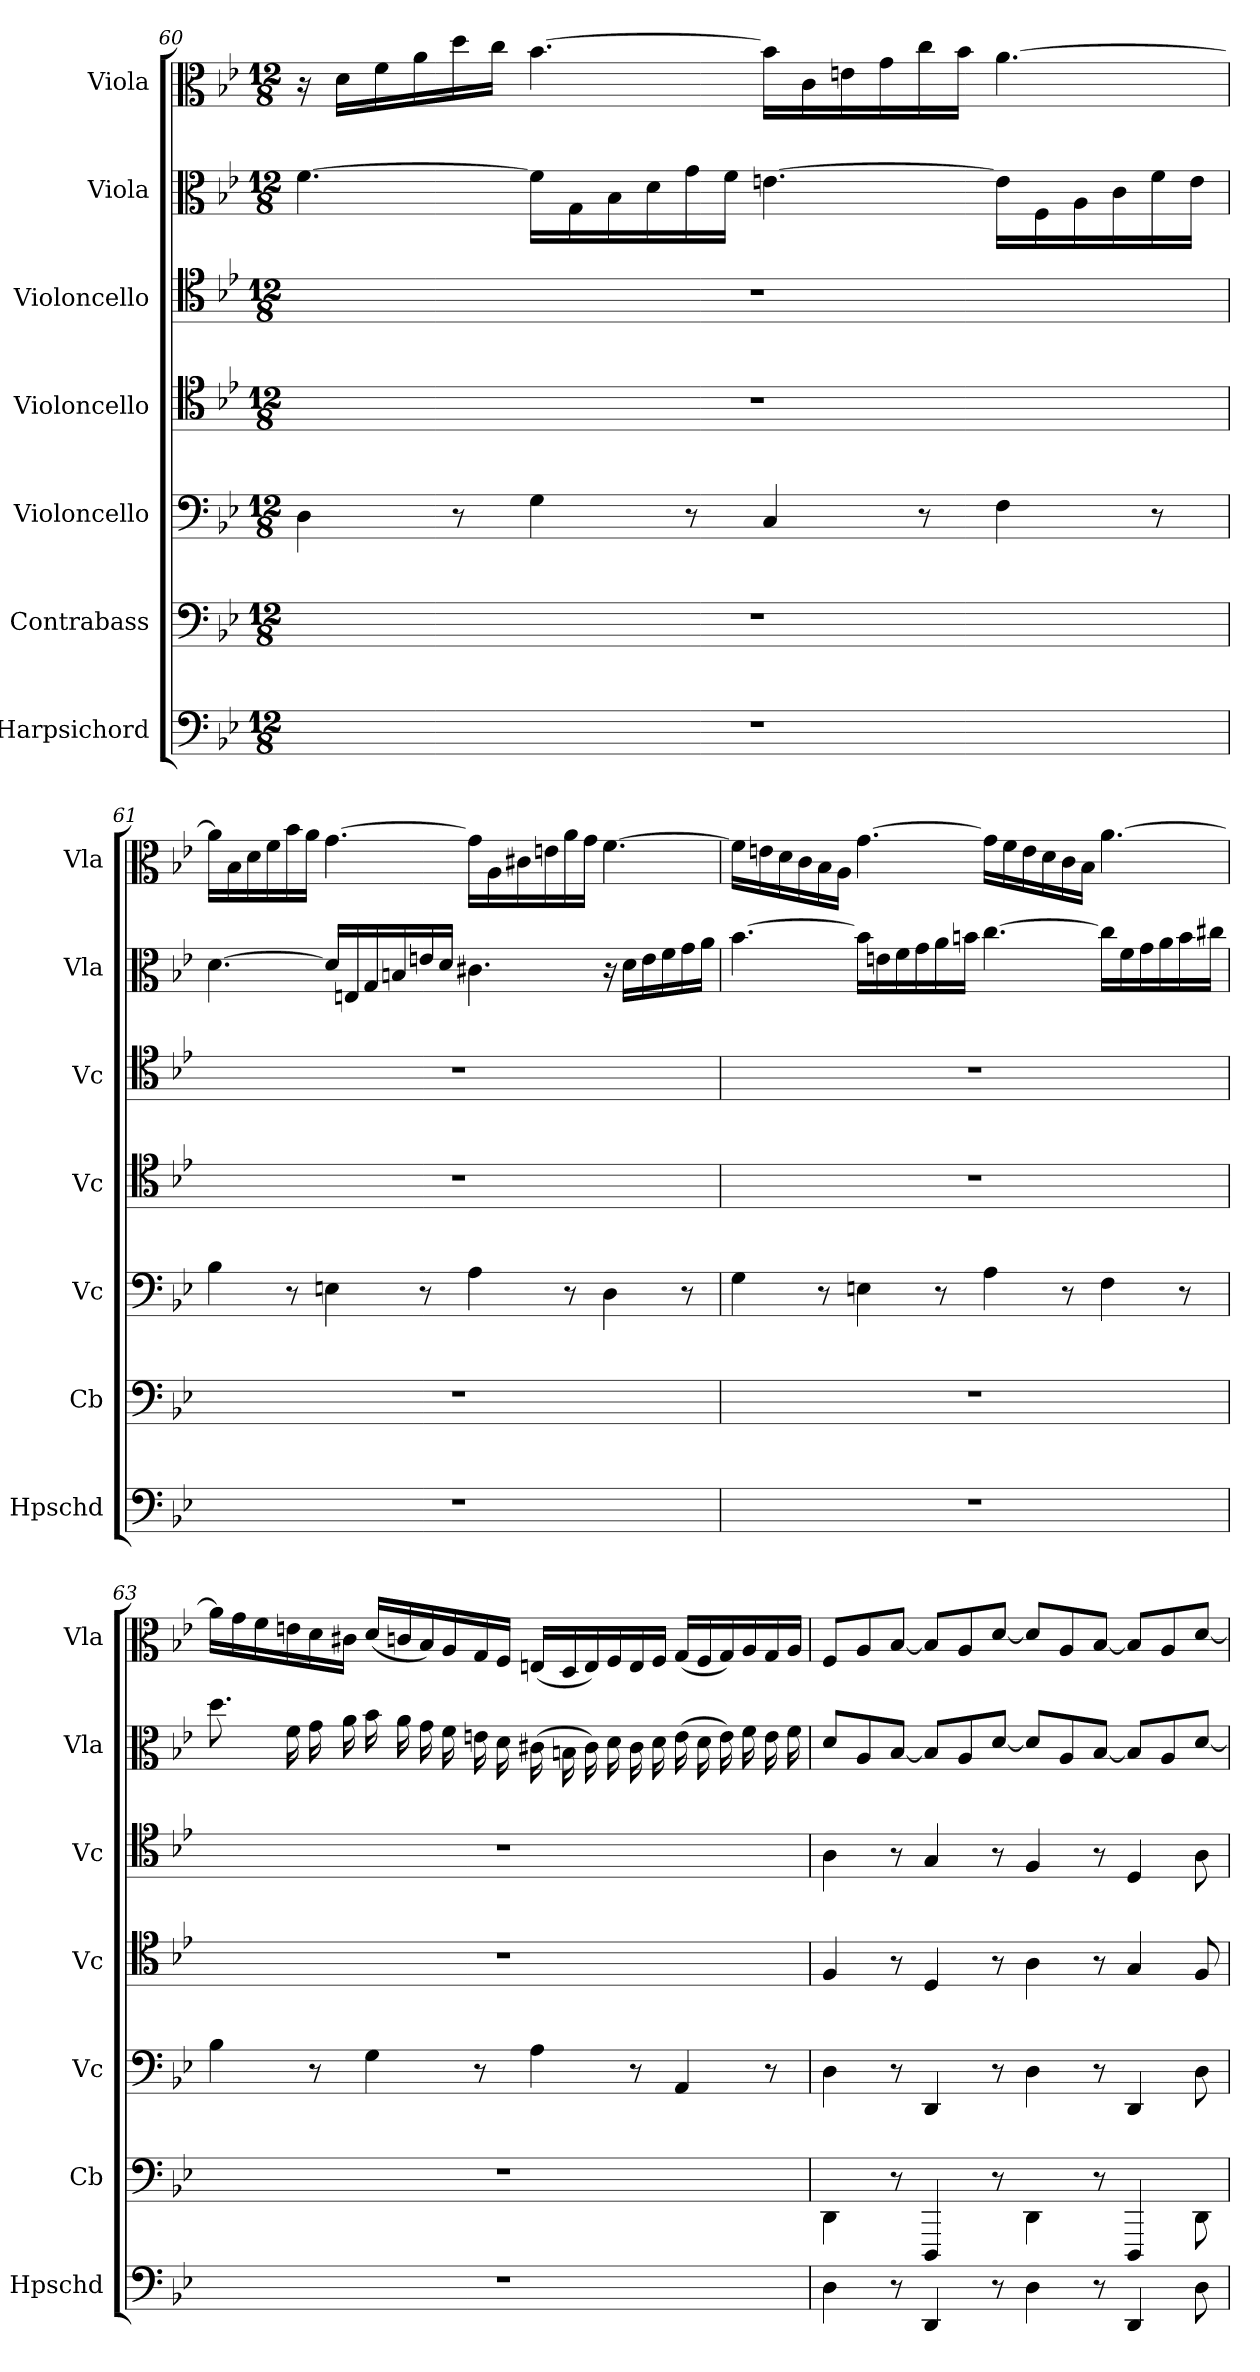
**kern	**kern	**kern	**kern	**kern	**kern	**kern
*part7	*part6	*part5	*part4	*part3	*part2	*part1
*staff7	*staff6	*staff5	*staff4	*staff3	*staff2	*staff1
*I"Harpsichord	*I"Contrabass	*I"Violoncello	*I"Violoncello	*I"Violoncello	*I"Viola	*I"Viola
*I'Hpschd	*I'Cb	*I'Vc	*I'Vc	*I'Vc	*I'Vla	*I'Vla
*clefF4	*clefF4	*clefF4	*clefC4	*clefC4	*clefC3	*clefC3
*	*ITrd7c12	*	*	*	*	*
*k[b-e-]	*k[b-e-]	*k[b-e-]	*k[b-e-]	*k[b-e-]	*k[b-e-]	*k[b-e-]
*B-:	*B-:	*B-:	*B-:	*B-:	*B-:	*B-:
*M12/8	*M12/8	*M12/8	*M12/8	*M12/8	*M12/8	*M12/8
=60	=60	=60	=60	=60	=60	=60
1.r	1.r	4D\	1.r	1.r	[4.f\	16r
.	.	.	.	.	.	16d\LL
.	.	.	.	.	.	16f\
.	.	.	.	.	.	16a\
.	.	8r	.	.	.	16dd\
.	.	.	.	.	.	16cc\JJ
.	.	4G\	.	.	16f\LL]	[4.b-\
.	.	.	.	.	16G\	.
.	.	.	.	.	16B-\	.
.	.	.	.	.	16d\	.
.	.	8r	.	.	16g\	.
.	.	.	.	.	16f\JJ	.
.	.	4C/	.	.	[4.en\	16b-\LL]
.	.	.	.	.	.	16c\
.	.	.	.	.	.	16en\
.	.	.	.	.	.	16g\
.	.	8r	.	.	.	16cc\
.	.	.	.	.	.	16b-\JJ
.	.	4F\	.	.	16e\LL]	[4.a\
.	.	.	.	.	16F\	.
.	.	.	.	.	16A\	.
.	.	.	.	.	16c\	.
.	.	8r	.	.	16f\	.
.	.	.	.	.	16e\JJ	.
=61	=61	=61	=61	=61	=61	=61
1.r	1.r	4B-\	1.r	1.r	[4.d\	16a\LL]
.	.	.	.	.	.	16B-\
.	.	.	.	.	.	16d\
.	.	.	.	.	.	16f\
.	.	8r	.	.	.	16b-\
.	.	.	.	.	.	16a\JJ
.	.	4En\	.	.	16d/LL]	[4.g\
.	.	.	.	.	16En/	.
.	.	.	.	.	16G/	.
.	.	.	.	.	16Bn/	.
.	.	8r	.	.	16en/	.
.	.	.	.	.	16d/JJ	.
.	.	4A\	.	.	4.c#X\	16g\LL]
.	.	.	.	.	.	16A\
.	.	.	.	.	.	16c#X\
.	.	.	.	.	.	16en\
.	.	8r	.	.	.	16a\
.	.	.	.	.	.	16g\JJ
.	.	4D\	.	.	16r	[4.f\
.	.	.	.	.	16d\LL	.
.	.	.	.	.	16e\	.
.	.	.	.	.	16f\	.
.	.	8r	.	.	16g\	.
.	.	.	.	.	16a\JJ	.
=62	=62	=62	=62	=62	=62	=62
1.r	1.r	4G\	1.r	1.r	[4.b-\	16f\LL]
.	.	.	.	.	.	16en\
.	.	.	.	.	.	16d\
.	.	.	.	.	.	16c\
.	.	8r	.	.	.	16B-\
.	.	.	.	.	.	16A\JJ
.	.	4En\	.	.	16b-\LL]	[4.g\
.	.	.	.	.	16en\	.
.	.	.	.	.	16f\	.
.	.	.	.	.	16g\	.
.	.	8r	.	.	16a\	.
.	.	.	.	.	16bn\JJ	.
.	.	4A\	.	.	[4.cc\	16g\LL]
.	.	.	.	.	.	16f\
.	.	.	.	.	.	16e\
.	.	.	.	.	.	16d\
.	.	8r	.	.	.	16c\
.	.	.	.	.	.	16B-\JJ
.	.	4F\	.	.	16cc\LL]	[4.a\
.	.	.	.	.	16f\	.
.	.	.	.	.	16g\	.
.	.	.	.	.	16a\	.
.	.	8r	.	.	16b\	.
.	.	.	.	.	16cc#X\JJ	.
=63	=63	=63	=63	=63	=63	=63
1.r	1.r	4B-\	1.r	1.r	8.dd\	16a\LL]
.	.	.	.	.	.	16g\
.	.	.	.	.	.	16f\
.	.	.	.	.	16f\	16en\
.	.	8r	.	.	16g\	16d\
.	.	.	.	.	16a\	16c#X\JJ
.	.	4G\	.	.	16b-\	(16d/LL
.	.	.	.	.	16a\	16cn/
.	.	.	.	.	16g\	16B-/)
.	.	.	.	.	16f\	16A/
.	.	8r	.	.	16en\	16G/
.	.	.	.	.	16d\	16F/JJ
.	.	4A\	.	.	(16c#X\	(16En/LL
.	.	.	.	.	16Bn\	16D/
.	.	.	.	.	16c#\)	16E/)
.	.	.	.	.	16d\	16F/
.	.	8r	.	.	16c#\	16E/
.	.	.	.	.	16d\	16F/JJ
.	.	4AA/	.	.	(16e\	(16G/LL
.	.	.	.	.	16d\	16F/
.	.	.	.	.	16e\)	16G/)
.	.	.	.	.	16f\	16A/
.	.	8r	.	.	16e\	16G/
.	.	.	.	.	16f\	16A/JJ
=64	=64	=64	=64	=64	=64	=64
4D\	4DDD\	4D\	4F/	4A\	8d/L	8F/L
.	.	.	.	.	8A/	8A/
8r	8r	8r	8r	8r	[8B-/J	[8B-/J
4DD/	4DDDD/	4DD/	4D/	4G/	8B-/L]	8B-/L]
.	.	.	.	.	8A/	8A/
8r	8r	8r	8r	8r	[8d/J	[8d/J
4D\	4DDD\	4D\	4A\	4F/	8d/L]	8d/L]
.	.	.	.	.	8A/	8A/
8r	8r	8r	8r	8r	[8B-/J	[8B-/J
4DD/	4DDDD/	4DD/	4G/	4D/	8B-/L]	8B-/L]
.	.	.	.	.	8A/	8A/
8D\	8DDD\	8D\	8F/	8A\	[8d/J	[8d/J
=	=	=	=	=	=	=
*-	*-	*-	*-	*-	*-	*-
